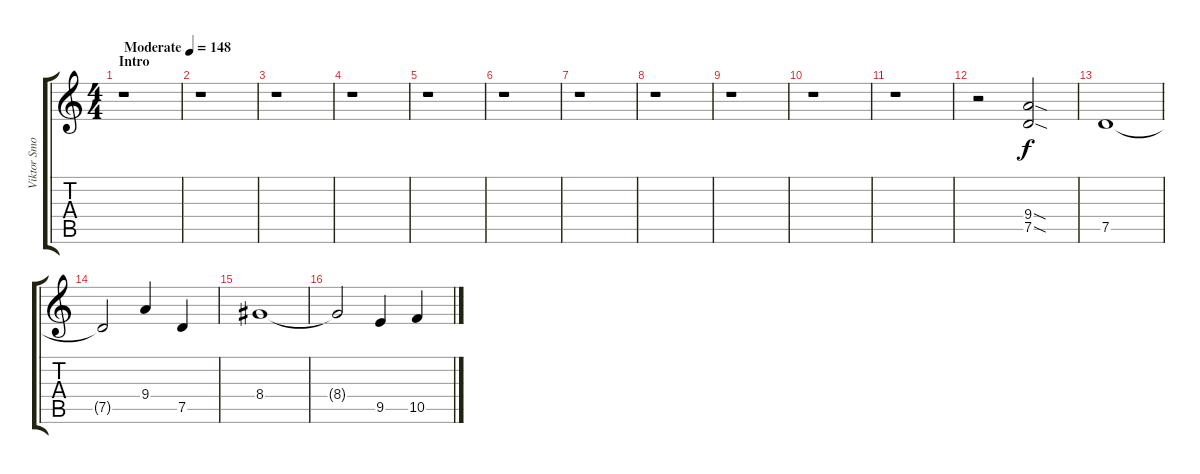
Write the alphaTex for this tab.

\track ("Viktor Smolski" "Viktor Smo") {instrument distortionguitar}
\staff {score tabs}
\tuning (D4 A3 F3 C3 G2 D2) {hide}
\ts (4 4)
\section ("" "Intro")
\tempo (148 "Moderate")
\clef g2
\ks c
r.1{dy f instrument distortionguitar} |
r.1 |
r.1 |
r.1 |
r.1 |
r.1 |
r.1 |
r.1 |
r.1 |
r.1 |
r.1 |
r.2 (9.4{sod} 7.5{sod}).2 |
7.5.1 |
7.5{t}.2 9.4.4 7.5.4 |
8.4.1 |
8.4{t}.2 9.5.4 10.5.4
